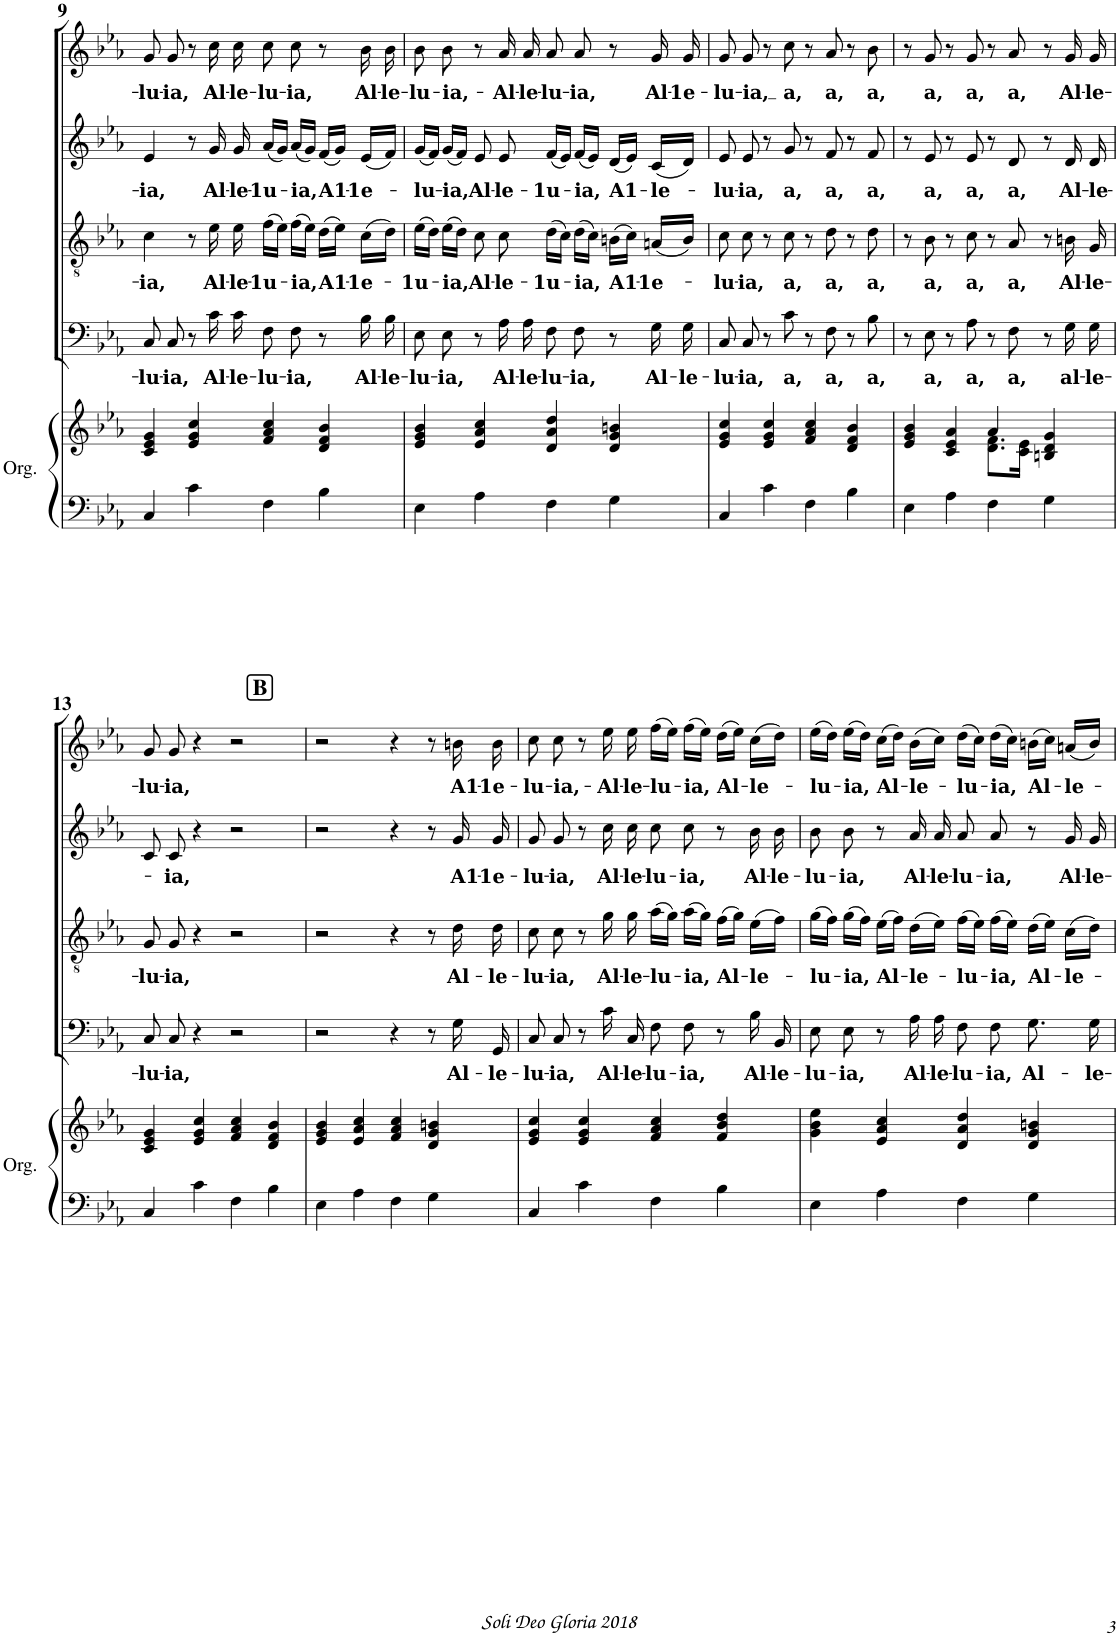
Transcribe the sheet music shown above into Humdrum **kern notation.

**kern	**kern	**kern	**text	**kern	**text	**kern	**text	**kern	**text
*part5	*part5	*part4	*part4	*part3	*part3	*part2	*part2	*part1	*part1
*staff6	*staff5	*staff4	*staff4	*staff3	*staff3	*staff2	*staff2	*staff1	*staff1
*I"Orgue à tuyaux	*	*I"Basse	*	*I"Ténor	*	*I"Alto	*	*I"Sop.	*
*I'Org.	*	*	*	*	*	*	*	*	*
!!LO:PB:g=z
*clefF4	*clefG2	*clefF4	*	*clefGv2	*	*clefG2	*	*clefG2	*
*k[b-e-a-]	*k[b-e-a-]	*k[b-e-a-]	*	*k[b-e-a-]	*	*k[b-e-a-]	*	*k[b-e-a-]	*
*M4/4	*M4/4	*M4/4	*	*M4/4	*	*M4/4	*	*M4/4	*
*met(c)	*met(c)	*met(c)	*	*met(c)	*	*met(c)	*	*met(c)	*
=9	=9	=9	=9	=9	=9	=9	=9	=9	=9
!	!	!	!LO:LY:b	!	!LO:LY:b	!	!LO:LY:b	!	!LO:LY:b
4C/	4c/ 4e-/ 4g/	8C/L	-lu-	4c\	-ia,	4e-/	-ia,	8g/	-lu-
!	!	!	!LO:LY:b	!	!	!	!	!	!LO:LY:b
.	.	8C/J	-ia,	.	.	.	.	8g/	-ia,
4c\	4e-/ 4g/ 4cc/	8r	.	8r	.	8r	.	8r	.
!	!	!	!LO:LY:b	!	!LO:LY:b	!	!LO:LY:b	!	!LO:LY:b
.	.	16c\LL	Al-	16e-\	Al-	16g/	Al-	16cc\	Al-
!	!	!	!LO:LY:b	!	!LO:LY:b	!	!LO:LY:b	!	!LO:LY:b
.	.	16c\JJ	-le-	16e-\	-le-	16g/	-le-	16cc\	-le-
!	!	!	!LO:LY:b	!	!LO:LY:b	!	!LO:LY:b	!	!LO:LY:b
4F\	4f/ 4a-/ 4cc/	8F\L	-lu-	(16f\LL	-1u-	(16a-/LL	-1u-	8cc\	-lu-
.	.	.	.	16e-\JJ)	.	16g/JJ)	.	.	.
!	!	!	!LO:LY:b	!	!LO:LY:b	!	!LO:LY:b	!	!LO:LY:b
.	.	8F\J	-ia,	(16f\LL	-ia,	(16a-/LL	-ia,	8cc\	-ia,
.	.	.	.	16e-\JJ)	.	16g/JJ)	.	.	.
!	!	!	!	!	!LO:LY:b	!	!LO:LY:b	!	!
4B-\	4d/ 4f/ 4b-/	8r	.	(16d\LL	A1-	(16f/LL	A1-	8r	.
.	.	.	.	16e-\JJ)	.	16g/JJ)	.	.	.
!	!	!	!LO:LY:b	!	!LO:LY:b	!	!LO:LY:b	!	!LO:LY:b
.	.	16B-\LL	Al-	(16c\LL	-1e-	(16e-/LL	-1e-	16b-\	-Al-
!	!	!	!LO:LY:b	!	!	!	!	!	!LO:LY:b
.	.	16B-\JJ	-le-	16d\JJ)	.	16f/JJ)	.	16b-\	-le-
=10	=10	=10	=10	=10	=10	=10	=10	=10	=10
!	!	!	!LO:LY:b	!	!LO:LY:b	!	!LO:LY:b	!	!LO:LY:b
4E-\	4e-/ 4g/ 4b-/	8E-\L	-lu-	(16e-\LL	-1u-	(16g/LL	-lu-	8b-\	-lu-
.	.	.	.	16d\JJ)	.	16f/JJ)	.	.	.
!	!	!	!LO:LY:b	!	!LO:LY:b	!	!LO:LY:b	!	!LO:LY:b
.	.	8E-\J	-ia,	(16e-\LL	-ia,	(16g/LL	-ia,	8b-\	-ia,-
.	.	.	.	16d\JJ)	.	16f/JJ)	.	.	.
!	!	!	!	!	!LO:LY:b	!	!LO:LY:b	!	!
4A-\	4e-/ 4a-/ 4cc/	8r	.	8c\	-Al-	8e-/	Al-	8r	.
!	!	!	!LO:LY:b	!	!LO:LY:b	!	!LO:LY:b	!	!LO:LY:b
.	.	16A-\LL	Al-	8c\	-le-	8e-/	-le-	16a-/	-Al-
!	!	!	!LO:LY:b	!	!	!	!	!	!LO:LY:b
.	.	16A-\JJ	-le-	.	.	.	.	16a-/	-le-
!	!	!	!LO:LY:b	!	!LO:LY:b	!	!LO:LY:b	!	!LO:LY:b
4F\	4d/ 4a-/ 4dd/	8F\L	-lu-	(16d\LL	-1u-	(16f/LL	-1u-	8a-/	-lu-
.	.	.	.	16c\JJ)	.	16e-/JJ)	.	.	.
!	!	!	!LO:LY:b	!	!LO:LY:b	!	!LO:LY:b	!	!LO:LY:b
.	.	8F\J	-ia,	(16d\LL	-ia,	(16f/LL	-ia,	8a-/	-ia,
.	.	.	.	16c\JJ)	.	16e-/JJ)	.	.	.
!	!	!	!	!	!LO:LY:b	!	!LO:LY:b	!	!
4G\	4d/ 4g/ 4bn/	8r	.	(16Bn\LL	A1-	(16d/LL	A1-	8r	.
.	.	.	.	16c\JJ)	.	16e-/JJ)	.	.	.
!	!	!	!LO:LY:b	!	!LO:LY:b	!	!LO:LY:b	!	!LO:LY:b
.	.	16G\LL	Al-	(16An/LL	-1e-	(16c/LL	-le-	16g/	Al-
!	!	!	!LO:LY:b	!	!	!	!	!	!LO:LY:b
.	.	16G\JJ	-le-	16B/JJ)	.	16d/JJ)	.	16g/	-1e-
=11	=11	=11	=11	=11	=11	=11	=11	=11	=11
!	!	!	!LO:LY:b	!	!LO:LY:b	!	!LO:LY:b	!	!LO:LY:b
4C/	4e-/ 4g/ 4cc/	8C/L	-lu-	8c\	-lu-	8e-/	-lu-	8g/	-lu-
!	!	!	!LO:LY:b	!	!LO:LY:b	!	!LO:LY:b	!	!LO:LY:b
.	.	8C/J	-ia,	8c\	-ia,	8e-/	-ia,	8g/	-ia,
4c\	4e-/ 4g/ 4cc/	8r	.	8r	.	8r	.	8r	.
!	!	!	!LO:LY:b	!	!LO:LY:b	!	!LO:LY:b	!	!LO:LY:b
.	.	8c\	a,	8c\	a,	8g/	a,	8cc\	a,
4F\	4f/ 4a-/ 4cc/	8r	.	8r	.	8r	.	8r	.
!	!	!	!LO:LY:b	!	!LO:LY:b	!	!LO:LY:b	!	!LO:LY:b
.	.	8F\	a,	8d\	a,	8f/	a,	8a-/	a,
4B-\	4d/ 4f/ 4b-/	8r	.	8r	.	8r	.	8r	.
!	!	!	!LO:LY:b	!	!LO:LY:b	!	!LO:LY:b	!	!LO:LY:b
.	.	8B-\	a,	8d\	a,	8f/	a,	8b-\	a,
=12	=12	=12	=12	=12	=12	=12	=12	=12	=12
*	*^	*	*	*	*	*	*	*	*
4E-\	4e-/ 4g/ 4b-/	2ryy	8r	.	8r	.	8r	.	8r	.
!	!	!	!	!LO:LY:b	!	!LO:LY:b	!	!LO:LY:b	!	!LO:LY:b
.	.	.	8E-\	a,	8B-\	a,	8e-/	a,	8g/	a,
4A-\	4c/ 4e-/ 4a-/	.	8r	.	8r	.	8r	.	8r	.
!	!	!	!	!LO:LY:b	!	!LO:LY:b	!	!LO:LY:b	!	!LO:LY:b
.	.	.	8A-\	a,	8c\	a,	8e-/	a,	8g/	a,
4F\	4a-/	8.d\ 8.f\L	8r	.	8r	.	8r	.	8r	.
!	!	!	!	!LO:LY:b	!	!LO:LY:b	!	!LO:LY:b	!	!LO:LY:b
.	.	.	8F\	a,	8A-/	a,	8d/	a,	8a-/	a,
.	.	16c\ 16e-\Jk	.	.	.	.	.	.	.	.
4G\	4Bn/ 4d/ 4g/	4ryy	8r	.	8r	.	8r	.	8r	.
!	!	!	!	!LO:LY:b	!	!LO:LY:b	!	!LO:LY:b	!	!LO:LY:b
.	.	.	16G\LL	al-	16Bn\	Al-	16d/	Al-	16g/	Al-
!	!	!	!	!LO:LY:b	!	!LO:LY:b	!	!LO:LY:b	!	!LO:LY:b
.	.	.	16G\JJ	-le-	16G/	-le-	16d/	-le-	16g/	-le-
*	*v	*v	*	*	*	*	*	*	*	*
!!LO:LB:g=z
=13	=13	=13	=13	=13	=13	=13	=13	=13	=13
!	!	!	!LO:LY:b	!	!LO:LY:b	!	!	!	!LO:LY:b
4C/	4c/ 4e-/ 4g/	8C/L	-lu-	8G/	-lu-	8c/	.	8g/	-lu-
!	!	!	!LO:LY:b	!	!LO:LY:b	!	!LO:LY:b	!	!LO:LY:b
.	.	8C/J	-ia,	8G/	-ia,	8c/	-ia,	8g/	-ia,
4c\	4e-/ 4g/ 4cc/	4r	.	4r	.	4r	.	4r	.
4F\	4f/ 4a-/ 4cc/	2r	.	2r	.	2r	.	2r	.
4B-\	4d/ 4f/ 4b-/	.	.	.	.	.	.	.	.
!!LO:REH:place=s1:a:B:cj:fs=14:t=B
=14	=14	=14	=14	=14	=14	=14	=14	=14	=14
4E-\	4e-/ 4g/ 4b-/	2r	.	2r	.	2r	.	2r	.
4A-\	4e-/ 4a-/ 4cc/	.	.	.	.	.	.	.	.
4F\	4f/ 4a-/ 4cc/	4r	.	4r	.	4r	.	4r	.
4G\	4d/ 4g/ 4bn/	8r	.	8r	.	8r	.	8r	.
!	!	!	!LO:LY:b	!	!LO:LY:b	!	!LO:LY:b	!	!LO:LY:b
.	.	16G/LL	Al-	16d\	Al-	16g/	A1-	16bn\	A1-
!	!	!	!LO:LY:b	!	!LO:LY:b	!	!LO:LY:b	!	!LO:LY:b
.	.	16GG/JJ	-le-	16d\	-le-	16g/	-1e-	16b\	-1e-
=15	=15	=15	=15	=15	=15	=15	=15	=15	=15
!	!	!	!LO:LY:b	!	!LO:LY:b	!	!LO:LY:b	!	!LO:LY:b
4C/	4e-/ 4g/ 4cc/	8C/L	-lu-	8c\	-lu-	8g/	lu-	8cc\	-lu-
!	!	!	!LO:LY:b	!	!LO:LY:b	!	!LO:LY:b	!	!LO:LY:b
.	.	8C/J	-ia,	8c\	-ia,	8g/	-ia,	8cc\	-ia,-
4c\	4e-/ 4g/ 4cc/	8r	.	8r	.	8r	.	8r	.
!	!	!	!LO:LY:b	!	!LO:LY:b	!	!LO:LY:b	!	!LO:LY:b
.	.	16c\LL	Al-	16g\	Al-	16cc\	Al-	16ee-\	-Al-
!	!	!	!LO:LY:b	!	!LO:LY:b	!	!LO:LY:b	!	!LO:LY:b
.	.	16C\JJ	-le-	16g\	-le-	16cc\	-le-	16ee-\	-le-
!	!	!	!LO:LY:b	!	!LO:LY:b	!	!LO:LY:b	!	!LO:LY:b
4F\	4f/ 4a-/ 4cc/	8F\L	-lu-	(16a-\LL	-lu-	8cc\	-lu-	(16ff\LL	-lu-
.	.	.	.	16g\JJ)	.	.	.	16ee-\JJ)	.
!	!	!	!LO:LY:b	!	!LO:LY:b	!	!LO:LY:b	!	!LO:LY:b
.	.	8F\J	-ia,	(16a-\LL	-ia,	8cc\	-ia,	(16ff\LL	-ia,
.	.	.	.	16g\JJ)	.	.	.	16ee-\JJ)	.
!	!	!	!	!	!LO:LY:b	!	!	!	!LO:LY:b
4B-\	4f/ 4b-/ 4dd/	8r	.	(16f\LL	Al-	8r	.	(16dd\LL	Al-
.	.	.	.	16g\JJ)	.	.	.	16ee-\JJ)	.
!	!	!	!LO:LY:b	!	!LO:LY:b	!	!LO:LY:b	!	!LO:LY:b
.	.	16B-\LL	Al-	(16e-\LL	-le-	16b-\	Al-	(16cc\LL	-le-
!	!	!	!LO:LY:b	!	!	!	!LO:LY:b	!	!
.	.	16BB-\JJ	-le-	16f\JJ)	.	16b-\	-le-	16dd\JJ)	.
=16	=16	=16	=16	=16	=16	=16	=16	=16	=16
!	!	!	!LO:LY:b	!	!LO:LY:b	!	!LO:LY:b	!	!LO:LY:b
4E-\	4g\ 4b-\ 4ee-\	8E-\L	-lu-	(16g\LL	-lu-	8b-\	-lu-	(16ee-\LL	-lu-
.	.	.	.	16f\JJ)	.	.	.	16dd\JJ)	.
!	!	!	!LO:LY:b	!	!LO:LY:b	!	!LO:LY:b	!	!LO:LY:b
.	.	8E-\J	-ia,	(16g\LL	-ia,	8b-\	-ia,	(16ee-\LL	-ia,
.	.	.	.	16f\JJ)	.	.	.	16dd\JJ)	.
!	!	!	!	!	!LO:LY:b	!	!	!	!LO:LY:b
4A-\	4e-/ 4a-/ 4cc/	8r	.	(16e-\LL	Al-	8r	.	(16cc\LL	Al-
.	.	.	.	16f\JJ)	.	.	.	16dd\JJ)	.
!	!	!	!LO:LY:b	!	!LO:LY:b	!	!LO:LY:b	!	!LO:LY:b
.	.	16A-\LL	Al-	(16d\LL	-le-	16a-/	Al-	(16b-\LL	-le-
!	!	!	!LO:LY:b	!	!	!	!LO:LY:b	!	!
.	.	16A-\JJ	-le-	16e-\JJ)	.	16a-/	-le-	16cc\JJ)	.
!	!	!	!LO:LY:b	!	!LO:LY:b	!	!LO:LY:b	!	!LO:LY:b
4F\	4d/ 4a-/ 4dd/	8F\L	-lu-	(16f\LL	-lu-	8a-/	-lu-	(16dd\LL	-lu-
.	.	.	.	16e-\JJ)	.	.	.	16cc\JJ)	.
!	!	!	!LO:LY:b	!	!LO:LY:b	!	!LO:LY:b	!	!LO:LY:b
.	.	8F\J	-ia,	(16f\LL	-ia,	8a-/	-ia,	(16dd\LL	-ia,
.	.	.	.	16e-\JJ)	.	.	.	16cc\JJ)	.
!	!	!	!LO:LY:b	!	!LO:LY:b	!	!	!	!LO:LY:b
4G\	4d/ 4g/ 4bn/	8.G\L	Al-	(16d\LL	Al-	8r	.	(16bn\LL	Al-
.	.	.	.	16e-\JJ)	.	.	.	16cc\JJ)	.
!	!	!	!	!	!LO:LY:b	!	!LO:LY:b	!	!LO:LY:b
.	.	.	.	(16c\LL	-le-	16g/	Al-	(16an/LL	le-
!	!	!	!LO:LY:b	!	!	!	!LO:LY:b	!	!
.	.	16G\Jk	-le-	16d\JJ)	.	16g/	-le-	16b/JJ)	.
=	=	=	=	=	=	=	=	=	=
*-	*-	*-	*-	*-	*-	*-	*-	*-	*-
